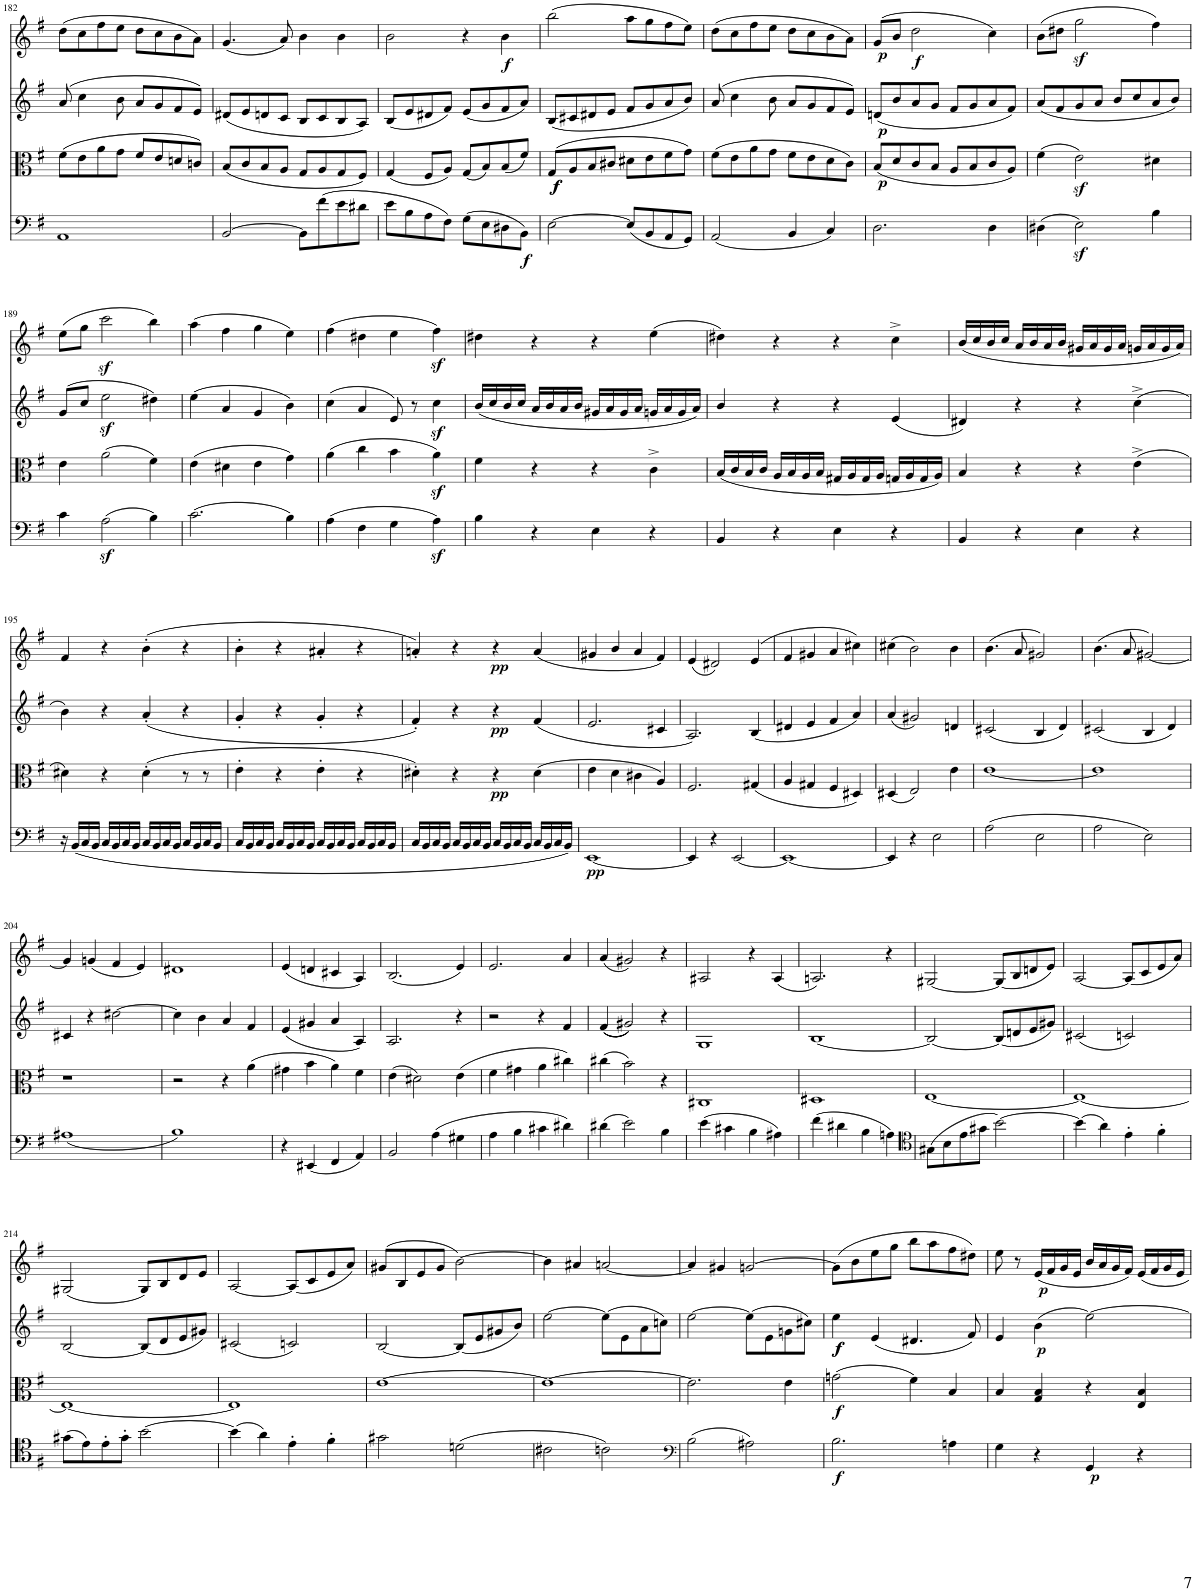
**kern	**dynam	**kern	**dynam	**kern	**dynam	**kern	**dynam
*part4	*part4	*part3	*part3	*part2	*part2	*part1	*part1
*staff4	*staff4	*staff3	*staff3	*staff2	*staff2	*staff1	*staff1
*I"Violoncello	*	*I"Viola	*	*I"Violin	*	*I"Violin	*
*I'Vc	*	*I'Vla	*	*I'Vln	*	*I'Vln	*
!!LO:PB:g=z
*clefF4	*	*clefC3	*	*clefG2	*	*clefG2	*
*k[f#]	*	*k[f#]	*	*k[f#]	*	*k[f#]	*
*M4/4	*	*M4/4	*	*M4/4	*	*M4/4	*
*met(c)	*	*met(c)	*	*met(c)	*	*met(c)	*
=182	=182	=182	=182	=182	=182	=182	=182
1AA	.	(8f#\L	.	(8a/	.	(8dd\L	.
.	.	8e\	.	4cc\	.	8cc\	.
.	.	8a\	.	.	.	8ff#\	.
.	.	8g\J	.	8b\	.	8ee\J	.
.	.	8f#/L	.	8a/L	.	8dd\L	.
.	.	8e/	.	8g/	.	8cc\	.
.	.	8dn/	.	8f#/	.	8b\	.
.	.	8cn/J)	.	8e/J)	.	8a\J)	.
=183	=183	=183	=183	=183	=183	=183	=183
[2BB/	.	(8B/L	.	(8d#X/L	.	(4.g/	.
.	.	8c/	.	8e/	.	.	.
.	.	8B/	.	8dn/	.	.	.
.	.	8A/J	.	8c/J	.	8a/)	.
8BB\L]	.	8G/L	.	8B/L	.	4b\	.
(8f#\	.	8A/	.	8c/	.	.	.
8e\	.	8G/	.	8B/	.	4b\	.
8d#X\J	.	8F#/J)	.	8A/J)	.	.	.
=184	=184	=184	=184	=184	=184	=184	=184
8e\L	.	(4G/	.	(8B/L	.	2b\	.
8B\	.	.	.	8e/	.	.	.
8A\	.	8F#/L	.	8d#X/	.	.	.
8F#\J)	.	8A/J)	.	8f#/J)	.	.	.
(8G\L	.	(8G/L	.	(8e/L	.	4r	.
8E\	.	8B/)	.	8g/	.	.	.
!	!	!	!	!	!	!	!LO:DY:b
8D#X\	.	(8B/	.	8f#/	.	4b\	f
!	!LO:DY:b	!	!	!	!	!	!
8BB\J)	f	8f#/J)	.	8a/J)	.	.	.
=185	=185	=185	=185	=185	=185	=185	=185
!	!	!	!LO:DY:b	!	!	!	!
!	!	!	!LO:DY:n=1:b	!	!	!	!
[2E\	.	(8G/L	f f	(8B/L	.	(2bb\	.
.	.	8A/	.	8c#X/	.	.	.
.	.	8B/	.	8d#X/	.	.	.
.	.	8c#X/J	.	8e/J	.	.	.
(8E/L]	.	8d#X\L	.	8f#/L	.	8aa\L	.
8BB/	.	8e\	.	8g/	.	8gg\	.
8AA/	.	8f#\	.	8a/	.	8ff#\	.
8GG/J)	.	8g\J)	.	8b/J)	.	8ee\J)	.
=186	=186	=186	=186	=186	=186	=186	=186
(2AA/	.	(8f#\L	.	(8a/	.	(8dd\L	.
.	.	8e\	.	4cc\	.	8cc\	.
.	.	8a\	.	.	.	8ff#\	.
.	.	8g\J	.	8b\	.	8ee\J	.
4BB/	.	8f#\L	.	8a/L	.	8dd\L	.
.	.	8e\	.	8g/	.	8cc\	.
4C/)	.	8d\	.	8f#/	.	8b\	.
.	.	8c\J)	.	8e/J)	.	8a\J)	.
=187	=187	=187	=187	=187	=187	=187	=187
!	!	!	!LO:DY:b	!	!LO:DY:b	!	!LO:DY:b
2.D\	.	(8B/L	p	(8dn/L	p	(8g/L	p
.	.	8d/	.	8b/	.	8b/J	.
!	!	!	!	!	!	!	!LO:DY:b
.	.	8c/	.	8a/	.	2dd\	f
.	.	8B/J	.	8g/J	.	.	.
.	.	8A/L	.	8f#/L	.	.	.
.	.	8B/	.	8g/	.	.	.
4D\	.	8c/	.	8a/	.	4cc\)	.
.	.	8A/J)	.	8f#/J)	.	.	.
=188	=188	=188	=188	=188	=188	=188	=188
(4D#X\	.	(4f#\	.	(8a/L	.	(8b\L	.
.	.	.	.	8f#/	.	8dd#X\J	.
2Ez<\)	.	2ez<\)	.	8g/	.	2ggz<\	.
.	.	.	.	8a/J	.	.	.
.	.	.	.	8b/L	.	.	.
.	.	.	.	8cc/	.	.	.
4B\	.	4d#X\	.	8a/	.	4ff#\)	.
.	.	.	.	8b/J)	.	.	.
!!LO:LB:g=z
=189	=189	=189	=189	=189	=189	=189	=189
4c\	.	4e\	.	(8g/L	.	(8ee\L	.
.	.	.	.	8cc/J	.	8gg\J	.
(2Az<\	.	(2a\	.	2eez<\	.	2cccz<\	.
4B\)	.	4f#\)	.	4dd#X\)	.	4bb\)	.
=190	=190	=190	=190	=190	=190	=190	=190
(2.c\	.	(4e\	.	(4ee\	.	(4aa\	.
.	.	4d#X\	.	4a/	.	4ff#\	.
.	.	4e\	.	4g/	.	4gg\	.
4B\)	.	4g\)	.	4b\)	.	4ee\)	.
=191	=191	=191	=191	=191	=191	=191	=191
(4A\	.	(4a\	.	(4cc\	.	(4ff#\	.
4F#\	.	4cc\	.	4a/	.	4dd#X\	.
4G\	.	4b\	.	8e/)	.	4ee\	.
.	.	.	.	8r	.	.	.
4Az<\)	.	4az<\)	.	4ccz<\	.	4ff#z<\)	.
=192	=192	=192	=192	=192	=192	=192	=192
4B\	.	4f#\	.	(16b/LL	.	4dd#X\	.
.	.	.	.	16cc/	.	.	.
.	.	.	.	16b/	.	.	.
.	.	.	.	16cc/JJ	.	.	.
4r	.	4r	.	16a/LL	.	4r	.
.	.	.	.	16b/	.	.	.
.	.	.	.	16a/	.	.	.
.	.	.	.	16b/JJ	.	.	.
4E\	.	4r	.	16g#X/LL	.	4r	.
.	.	.	.	16a/	.	.	.
.	.	.	.	16g#/	.	.	.
.	.	.	.	16a/JJ	.	.	.
4r	.	4c^\	.	16gn/LL	.	(4ee\	.
.	.	.	.	16a/	.	.	.
.	.	.	.	16g/	.	.	.
.	.	.	.	16a/JJ)	.	.	.
=193	=193	=193	=193	=193	=193	=193	=193
4BB/	.	(16B/LL	.	4b/	.	4dd#X\)	.
.	.	16c/	.	.	.	.	.
.	.	16B/	.	.	.	.	.
.	.	16c/JJ	.	.	.	.	.
4r	.	16A/LL	.	4r	.	4r	.
.	.	16B/	.	.	.	.	.
.	.	16A/	.	.	.	.	.
.	.	16B/JJ	.	.	.	.	.
4E\	.	16G#X/LL	.	4r	.	4r	.
.	.	16A/	.	.	.	.	.
.	.	16G#/	.	.	.	.	.
.	.	16A/JJ	.	.	.	.	.
4r	.	16Gn/LL	.	(4e/	.	4cc^\	.
.	.	16A/	.	.	.	.	.
.	.	16G/	.	.	.	.	.
.	.	16A/JJ)	.	.	.	.	.
=194	=194	=194	=194	=194	=194	=194	=194
4BB/	.	4B/	.	4d#X/)	.	(16b/LL	.
.	.	.	.	.	.	16cc/	.
.	.	.	.	.	.	16b/	.
.	.	.	.	.	.	16cc/JJ	.
4r	.	4r	.	4r	.	16a/LL	.
.	.	.	.	.	.	16b/	.
.	.	.	.	.	.	16a/	.
.	.	.	.	.	.	16b/JJ	.
4E\	.	4r	.	4r	.	16g#X/LL	.
.	.	.	.	.	.	16a/	.
.	.	.	.	.	.	16g#/	.
.	.	.	.	.	.	16a/JJ	.
4r	.	(4e^\	.	(4cc^\	.	16gn/LL	.
.	.	.	.	.	.	16a/	.
.	.	.	.	.	.	16g/	.
.	.	.	.	.	.	16a/JJ)	.
!!LO:LB:g=z
=195	=195	=195	=195	=195	=195	=195	=195
16r	.	4d#X\)	.	4b\)	.	4f#/	.
(16BB/LL	.	.	.	.	.	.	.
16C/	.	.	.	.	.	.	.
16BB/JJ	.	.	.	.	.	.	.
16C/LL	.	4r	.	4r	.	4r	.
16BB/	.	.	.	.	.	.	.
16C/	.	.	.	.	.	.	.
16BB/JJ	.	.	.	.	.	.	.
16C/LL	.	(4d#'\	.	(4a'/	.	(4b'\	.
16BB/	.	.	.	.	.	.	.
16C/	.	.	.	.	.	.	.
16BB/JJ	.	.	.	.	.	.	.
16C/LL	.	8r	.	4r	.	4r	.
16BB/	.	.	.	.	.	.	.
16C/	.	8r	.	.	.	.	.
16BB/JJ	.	.	.	.	.	.	.
=196	=196	=196	=196	=196	=196	=196	=196
16C/LL	.	4e'\	.	4g'/	.	4b'\	.
16BB/	.	.	.	.	.	.	.
16C/	.	.	.	.	.	.	.
16BB/JJ	.	.	.	.	.	.	.
16C/LL	.	4r	.	4r	.	4r	.
16BB/	.	.	.	.	.	.	.
16C/	.	.	.	.	.	.	.
16BB/JJ	.	.	.	.	.	.	.
16C/LL	.	4e'\	.	4g'/	.	4a#X'/	.
16BB/	.	.	.	.	.	.	.
16C/	.	.	.	.	.	.	.
16BB/JJ	.	.	.	.	.	.	.
16C/LL	.	4r	.	4r	.	4r	.
16BB/	.	.	.	.	.	.	.
16C/	.	.	.	.	.	.	.
16BB/JJ	.	.	.	.	.	.	.
=197	=197	=197	=197	=197	=197	=197	=197
16C/LL	.	4d#X'\)	.	4f#'/)	.	4an'/)	.
16BB/	.	.	.	.	.	.	.
16C/	.	.	.	.	.	.	.
16BB/JJ	.	.	.	.	.	.	.
16C/LL	.	4r	.	4r	.	4r	.
16BB/	.	.	.	.	.	.	.
16C/	.	.	.	.	.	.	.
16BB/JJ	.	.	.	.	.	.	.
!	!	!	!LO:DY:b	!	!LO:DY:b	!	!LO:DY:b
16C/LL	.	4r	pp	4r	pp	4r	pp
16BB/	.	.	.	.	.	.	.
16C/	.	.	.	.	.	.	.
16BB/JJ	.	.	.	.	.	.	.
16C/LL	.	(4d#\	.	(4f#/	.	(4a/	.
16BB/	.	.	.	.	.	.	.
16C/	.	.	.	.	.	.	.
16BB/JJ)	.	.	.	.	.	.	.
=198	=198	=198	=198	=198	=198	=198	=198
!	!LO:DY:b	!	!	!	!	!	!
[1EE	pp	4e\	.	2.e/	.	4g#X/	.
.	.	4d\	.	.	.	4b/	.
.	.	4c#X\	.	.	.	4a/	.
.	.	4A/)	.	4c#X/	.	4f#/)	.
=199	=199	=199	=199	=199	=199	=199	=199
4EE/]	.	2.F#/	.	2.A/)	.	(4e/	.
4r	.	.	.	.	.	2d#X/)	.
[2EE/	.	.	.	.	.	.	.
.	.	(4G#X/	.	(4B/	.	(4e/	.
=200	=200	=200	=200	=200	=200	=200	=200
1EE_	.	4A/	.	4d#X/	.	4f#/	.
.	.	4G#X/	.	4e/	.	4g#X/	.
.	.	4F#/	.	4f#/	.	4a/	.
.	.	4D#X/)	.	4a/)	.	4cc#X\)	.
=201	=201	=201	=201	=201	=201	=201	=201
4EE/]	.	(4D#X/	.	(4a/	.	(4cc#X\	.
4r	.	2E/)	.	2g#X/)	.	2b\)	.
2E\	.	.	.	.	.	.	.
.	.	4e\	.	4dn/	.	4b\	.
=202	=202	=202	=202	=202	=202	=202	=202
(2A\	.	[1e	.	(2c#X/	.	(4.b\	.
.	.	.	.	.	.	8a/	.
2E\	.	.	.	4B/	.	2g#X/)	.
.	.	.	.	4d/)	.	.	.
=203	=203	=203	=203	=203	=203	=203	=203
2A\	.	1e]	.	(2c#X/	.	(4.b\	.
.	.	.	.	.	.	8a/	.
2E\)	.	.	.	4B/	.	[2g#X/)	.
.	.	.	.	4d/)	.	.	.
!!LO:LB:g=z
=204	=204	=204	=204	=204	=204	=204	=204
(1A#X	.	1r	.	4c#X/	.	4g#/]	.
.	.	.	.	4r	.	(4gn/	.
.	.	.	.	[2cc#X\	.	4f#/	.
.	.	.	.	.	.	4e/)	.
=205	=205	=205	=205	=205	=205	=205	=205
1B)	.	2r	.	4cc#\]	.	1d#X	.
.	.	.	.	4b\	.	.	.
.	.	4r	.	4a/	.	.	.
.	.	(4a\	.	4f#/	.	.	.
=206	=206	=206	=206	=206	=206	=206	=206
4r	.	4g#X\	.	(4e/	.	(4e/	.
(4EE#X/	.	4b\	.	4g#X/	.	4dn/	.
4FF#/	.	4a\)	.	4a/	.	4c#X/	.
4AA/)	.	4f#\	.	4A/)	.	4A/)	.
=207	=207	=207	=207	=207	=207	=207	=207
2BB/	.	(4e\	.	2.A/	.	(2.B/	.
.	.	2d#X\)	.	.	.	.	.
(4A\	.	.	.	.	.	.	.
4G#X\	.	(4e\	.	4r	.	4e/)	.
=208	=208	=208	=208	=208	=208	=208	=208
4A\	.	4f#\	.	2r	.	2.e/	.
4B\	.	4g#X\	.	.	.	.	.
4c#X\	.	4a\	.	4r	.	.	.
4d#X\)	.	4cc#X\)	.	4f#/	.	4a/	.
=209	=209	=209	=209	=209	=209	=209	=209
(4d#X\	.	(4cc#X\	.	(((4f#/	.	(4a/	.
2e\)	.	2b\)	.	2g#X/)))	.	2g#X/)	.
4B\	.	4r	.	4r	.	4r	.
=210	=210	=210	=210	=210	=210	=210	=210
(4e\	.	1C#X	.	1G	.	2A#X/	.
4c#X\	.	.	.	.	.	.	.
4B\	.	.	.	.	.	4r	.
4A#X\)	.	.	.	.	.	(4A#/	.
=211	=211	=211	=211	=211	=211	=211	=211
(4f#\	.	1D#X	.	[1B	.	2.An/)	.
4d#X\	.	.	.	.	.	.	.
4B\	.	.	.	.	.	.	.
4An\)	.	.	.	.	.	4r	.
=212	=212	=212	=212	=212	=212	=212	=212
*clefC4	*	*	*	*	*	*	*
(8G#X\L	.	[1E	.	2B/_	.	[2G#X/	.
8B\	.	.	.	.	.	.	.
8e\	.	.	.	.	.	.	.
8g#X\J	.	.	.	.	.	.	.
[2b\)	.	.	.	(8B/L]	.	(8G#/L]	.
.	.	.	.	8dn/	.	8B/	.
.	.	.	.	8e/	.	8dn/	.
.	.	.	.	8g#X/J)	.	8e/J)	.
=213	=213	=213	=213	=213	=213	=213	=213
(4b\]	.	1E_	.	(2c#X/	.	[2A/	.
4a\)	.	.	.	.	.	.	.
4e'\	.	.	.	2cn/)	.	(8A/L]	.
.	.	.	.	.	.	8c/	.
4f#'\	.	.	.	.	.	8e/	.
.	.	.	.	.	.	8a/J)	.
!!LO:LB:g=z
=214	=214	=214	=214	=214	=214	=214	=214
(8g#X\L	.	1E_	.	[2B/	.	(2G#X/	.
8e\)	.	.	.	.	.	.	.
8e'\	.	.	.	.	.	.	.
8g#'\J	.	.	.	.	.	.	.
[2b\	.	.	.	(8B/L]	.	8G#/L)	.
.	.	.	.	8d/	.	8B/	.
.	.	.	.	8e/	.	8d/	.
.	.	.	.	8g#X/J)	.	8e/J	.
=215	=215	=215	=215	=215	=215	=215	=215
(4b\]	.	1E]	.	(2c#X/	.	[2A/	.
4a\)	.	.	.	.	.	.	.
4e'\	.	.	.	2cn/)	.	(8A/L]	.
.	.	.	.	.	.	8c/	.
4f#'\	.	.	.	.	.	8e/	.
.	.	.	.	.	.	8a/J)	.
=216	=216	=216	=216	=216	=216	=216	=216
2g#X\	.	[1e	.	[2B/	.	(8g#X/L	.
.	.	.	.	.	.	8B/	.
.	.	.	.	.	.	8e/	.
.	.	.	.	.	.	8g#/J	.
(2dn\	.	.	.	(8B/L]	.	[2b\)	.
.	.	.	.	8e/	.	.	.
.	.	.	.	8g#X/	.	.	.
.	.	.	.	8b/J)	.	.	.
=217	=217	=217	=217	=217	=217	=217	=217
2c#X\	.	1e_	.	[2ee\	.	4b\]	.
.	.	.	.	.	.	4a#X/	.
2cn\)	.	.	.	(8ee\L]	.	[2an/	.
.	.	.	.	8e\	.	.	.
.	.	.	.	8a\	.	.	.
.	.	.	.	8ccn\J)	.	.	.
=218	=218	=218	=218	=218	=218	=218	=218
*clefF4	*	*	*	*	*	*	*
(2B\	.	2.e\]	.	[2ee\	.	4a/]	.
.	.	.	.	.	.	4g#X/	.
2A#X\)	.	.	.	(8ee\L]	.	[2gn/	.
.	.	.	.	8e\	.	.	.
.	.	4e\	.	8gn\	.	.	.
.	.	.	.	8cc#X\J)	.	.	.
=219	=219	=219	=219	=219	=219	=219	=219
!	!LO:DY:b	!	!LO:DY:b	!	!LO:DY:b	!	!
!	!	!	!	!	!LO:DY:n=1:b	!	!
2.B\	f	(2gn\	f	4ee\	f f	(8g\L]	.
.	.	.	.	.	.	8b\	.
.	.	.	.	(4e/	.	8ee\	.
.	.	.	.	.	.	8gg\J	.
.	.	4f#\)	.	4.d#X/	.	8bb\L	.
.	.	.	.	.	.	8aa\	.
4An\	.	4B/	.	.	.	8ff#\	.
.	.	.	.	8f#/)	.	8dd#X\J)	.
=220	=220	=220	=220	=220	=220	=220	=220
4G\	.	4B/	.	4e/	.	8ee\	.
.	.	.	.	.	.	8r	.
!	!	!	!	!	!LO:DY:b	!	!LO:DY:b
4r	.	4G/ 4B/	.	(4b\	p	(16e/LL	p
.	.	.	.	.	.	16f#/	.
.	.	.	.	.	.	16g/	.
.	.	.	.	.	.	16e/JJ	.
!	!LO:DY:b	!	!	!	!	!	!
4GG/	p	4r	.	[2ee\)	.	16b/LL	.
.	.	.	.	.	.	16a/	.
.	.	.	.	.	.	16g/	.
.	.	.	.	.	.	16f#/JJ)	.
4r	.	4E/ 4B/	.	.	.	16e/LL	.
.	.	.	.	.	.	16f#/	.
.	.	.	.	.	.	16g/	.
.	.	.	.	.	.	16e/JJ	.
=	=	=	=	=	=	=	=
*-	*-	*-	*-	*-	*-	*-	*-
